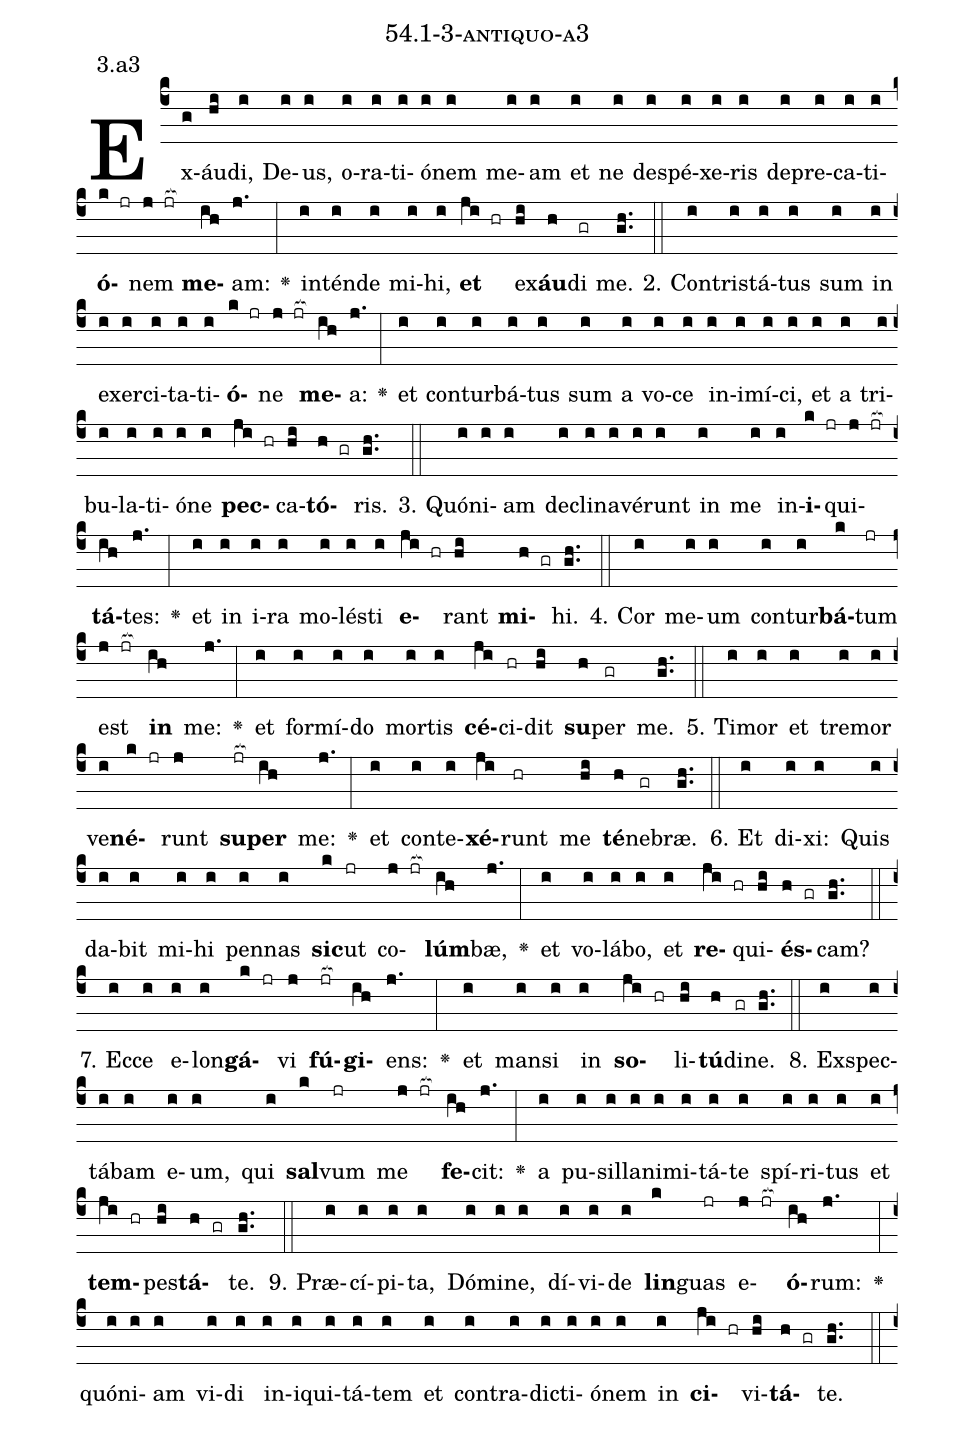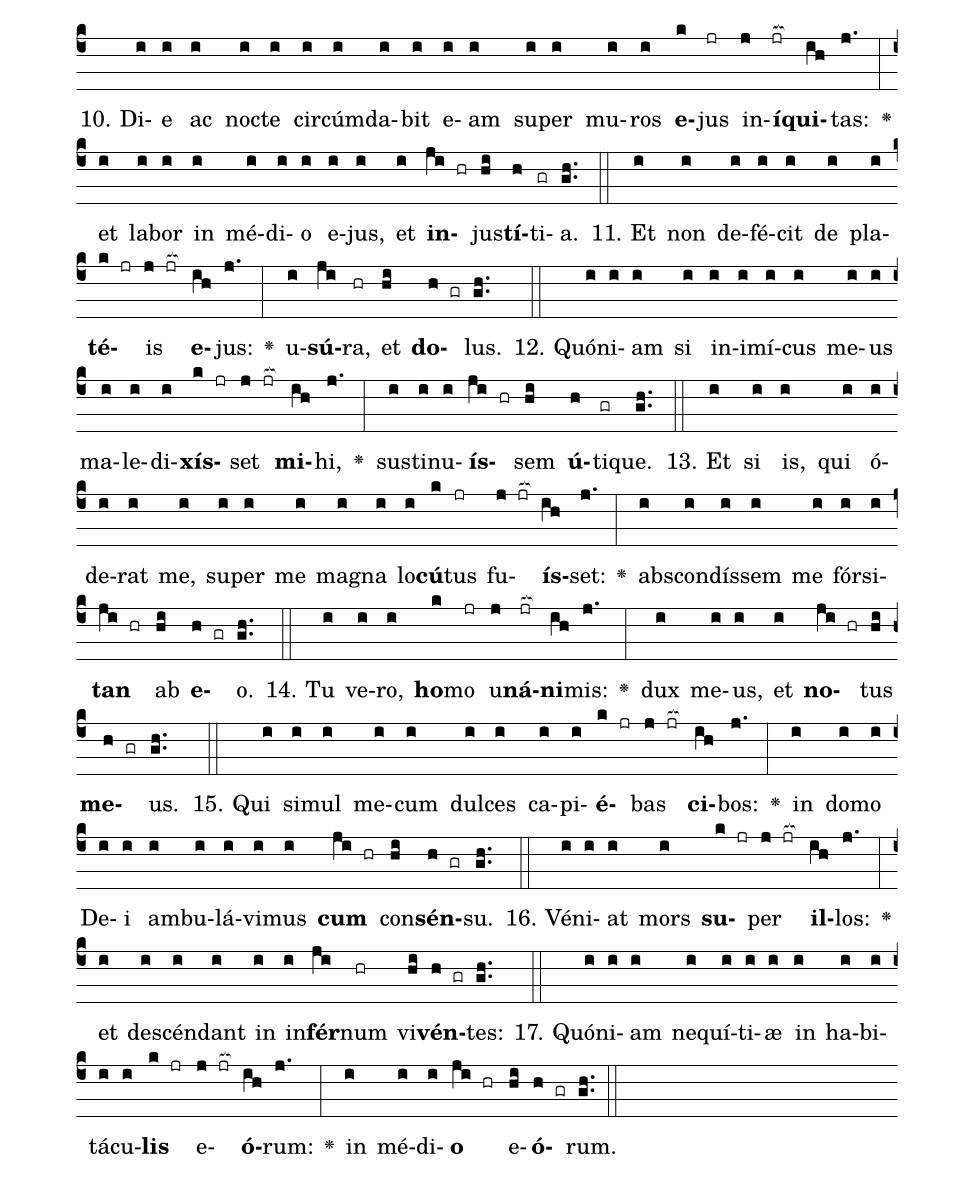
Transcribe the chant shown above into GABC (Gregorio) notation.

name: 54.1-3-antiquo-a3;
annotation: 3.a3;
%%
(c4)Ex(g)áu(hi)di,(i) De(i)us,(i) o(i)ra(i)ti(i)ó(i)nem(i) me(i)am(i) et(i) ne(i) de(i)spé(i)xe(i)ris(i) de(i)pre(i)ca(i)ti(i)<b>ó</b>(k jr)nem(j jr[ocb:1{]) <b>me</b>(ih[ocb:0}])am:(j.) <v>\greheightstar</v>(:) in(i)tén(i)de(i) mi(i)hi,(i) <b>et</b>(ji hr) ex(hi)<b>áu</b>(h)di(gr) me.(gh..) (::)
2. Con(i)tris(i)tá(i)tus(i) sum(i) in(i) ex(i)er(i)ci(i)ta(i)ti(i)<b>ó</b>(k jr)ne(j jr[ocb:1{]) <b>me</b>(ih[ocb:0}])a:(j.) <v>\greheightstar</v>(:) et(i) con(i)tur(i)bá(i)tus(i) sum(i) a(i) vo(i)ce(i) in(i)i(i)mí(i)ci,(i) et(i) a(i) tri(i)bu(i)la(i)ti(i)ó(i)ne(i) <b>pec</b>(ji hr)ca(hi)<b>tó</b>(h gr)ris.(gh..) (::)
3. Quón(i)i(i)am(i) de(i)cli(i)na(i)vé(i)runt(i) in(i) me(i) in(i)<b>i</b>(k jr)qui(j jr[ocb:1{])<b>tá</b>(ih[ocb:0}])tes:(j.) <v>\greheightstar</v>(:) et(i) in(i) i(i)ra(i) mo(i)lés(i)ti(i) <b>e</b>(ji hr)rant(hi) <b>mi</b>(h gr)hi.(gh..) (::)
4. Cor(i) me(i)um(i) con(i)tur(i)<b>bá</b>(k)tum(jr) est(j jr[ocb:1{]) <b>in</b>(ih[ocb:0}]) me:(j.) <v>\greheightstar</v>(:) et(i) for(i)mí(i)do(i) mor(i)tis(i) <b>cé</b>(ji)ci(hr)dit(hi) <b>su</b>(h)per(gr) me.(gh..) (::)
5. Ti(i)mor(i) et(i) tre(i)mor(i) ve(i)<b>né</b>(k jr)runt(j) <b>su</b>(jr[ocb:1{])<b>per</b>(ih[ocb:0}]) me:(j.) <v>\greheightstar</v>(:) et(i) con(i)te(i)<b>xé</b>(ji)runt(hr) me(hi) <b>té</b>(h)ne(gr)bræ.(gh..) (::)
6. Et(i) di(i)xi:(i) Quis(i) da(i)bit(i) mi(i)hi(i) pen(i)nas(i) <b>sic</b>(k)ut(jr) co(j jr[ocb:1{])<b>lúm</b>(ih[ocb:0}])bæ,(j.) <v>\greheightstar</v>(:) et(i) vo(i)lá(i)bo,(i) et(i) <b>re</b>(ji hr)qui(hi)<b>és</b>(h gr)cam?(gh..) (::)
7. Ec(i)ce(i) e(i)lon(i)<b>gá</b>(k jr)vi(j) <b>fú</b>(jr[ocb:1{])<b>gi</b>(ih[ocb:0}])ens:(j.) <v>\greheightstar</v>(:) et(i) man(i)si(i) in(i) <b>so</b>(ji hr)li(hi)<b>tú</b>(h)di(gr)ne.(gh..) (::)
8. Ex(i)spec(i)tá(i)bam(i) e(i)um,(i) qui(i) <b>sal</b>(k)vum(jr) me(j jr[ocb:1{]) <b>fe</b>(ih[ocb:0}])cit:(j.) <v>\greheightstar</v>(:) a(i) pu(i)sil(i)la(i)ni(i)mi(i)tá(i)te(i) spí(i)ri(i)tus(i) et(i) <b>tem</b>(ji hr)pes(hi)<b>tá</b>(h gr)te.(gh..) (::)
9. Præ(i)cí(i)pi(i)ta,(i) Dó(i)mi(i)ne,(i) dí(i)vi(i)de(i) <b>lin</b>(k)guas(jr) e(j jr[ocb:1{])<b>ó</b>(ih[ocb:0}])rum:(j.) <v>\greheightstar</v>(:) quón(i)i(i)am(i) vi(i)di(i) in(i)i(i)qui(i)tá(i)tem(i) et(i) con(i)tra(i)dic(i)ti(i)ó(i)nem(i) in(i) <b>ci</b>(ji hr)vi(hi)<b>tá</b>(h gr)te.(gh..) (::)
10. Di(i)e(i) ac(i) noc(i)te(i) cir(i)cúm(i)da(i)bit(i) e(i)am(i) su(i)per(i) mu(i)ros(i) <b>e</b>(k)jus(jr) in(j)<b>í</b>(jr[ocb:1{])<b>qui</b>(ih[ocb:0}])tas:(j.) <v>\greheightstar</v>(:) et(i) la(i)bor(i) in(i) mé(i)di(i)o(i) e(i)jus,(i) et(i) <b>in</b>(ji hr)jus(hi)<b>tí</b>(h)ti(gr)a.(gh..) (::)
11. Et(i) non(i) de(i)fé(i)cit(i) de(i) pla(i)<b>té</b>(k jr)is(j jr[ocb:1{]) <b>e</b>(ih[ocb:0}])jus:(j.) <v>\greheightstar</v>(:) u(i)<b>sú</b>(ji)ra,(hr) et(hi) <b>do</b>(h gr)lus.(gh..) (::)
12. Quón(i)i(i)am(i) si(i) in(i)i(i)mí(i)cus(i) me(i)us(i) ma(i)le(i)di(i)<b>xís</b>(k jr)set(j jr[ocb:1{]) <b>mi</b>(ih[ocb:0}])hi,(j.) <v>\greheightstar</v>(:) sus(i)ti(i)nu(i)<b>ís</b>(ji hr)sem(hi) <b>ú</b>(h)ti(gr)que.(gh..) (::)
13. Et(i) si(i) is,(i) qui(i) ó(i)de(i)rat(i) me,(i) su(i)per(i) me(i) ma(i)gna(i) lo(i)<b>cú</b>(k)tus(jr) fu(j jr[ocb:1{])<b>ís</b>(ih[ocb:0}])set:(j.) <v>\greheightstar</v>(:) abs(i)con(i)dís(i)sem(i) me(i) fór(i)si(i)<b>tan</b>(ji hr) ab(hi) <b>e</b>(h gr)o.(gh..) (::)
14. Tu(i) ve(i)ro,(i) <b>ho</b>(k)mo(jr) u(j)<b>ná</b>(jr[ocb:1{])<b>ni</b>(ih[ocb:0}])mis:(j.) <v>\greheightstar</v>(:) dux(i) me(i)us,(i) et(i) <b>no</b>(ji hr)tus(hi) <b>me</b>(h gr)us.(gh..) (::)
15. Qui(i) si(i)mul(i) me(i)cum(i) dul(i)ces(i) ca(i)pi(i)<b>é</b>(k jr)bas(j jr[ocb:1{]) <b>ci</b>(ih[ocb:0}])bos:(j.) <v>\greheightstar</v>(:) in(i) do(i)mo(i) De(i)i(i) am(i)bu(i)lá(i)vi(i)mus(i) <b>cum</b>(ji hr) con(hi)<b>sén</b>(h gr)su.(gh..) (::)
16. Vé(i)ni(i)at(i) mors(i) <b>su</b>(k jr)per(j jr[ocb:1{]) <b>il</b>(ih[ocb:0}])los:(j.) <v>\greheightstar</v>(:) et(i) de(i)scén(i)dant(i) in(i) in(i)<b>fér</b>(ji)num(hr) vi(hi)<b>vén</b>(h gr)tes:(gh..) (::)
17. Quón(i)i(i)am(i) ne(i)quí(i)ti(i)æ(i) in(i) ha(i)bi(i)tá(i)cu(i)<b>lis</b>(k jr) e(j jr[ocb:1{])<b>ó</b>(ih[ocb:0}])rum:(j.) <v>\greheightstar</v>(:) in(i) mé(i)di(i)<b>o</b>(ji hr) e(hi)<b>ó</b>(h gr)rum.(gh..) (::)
